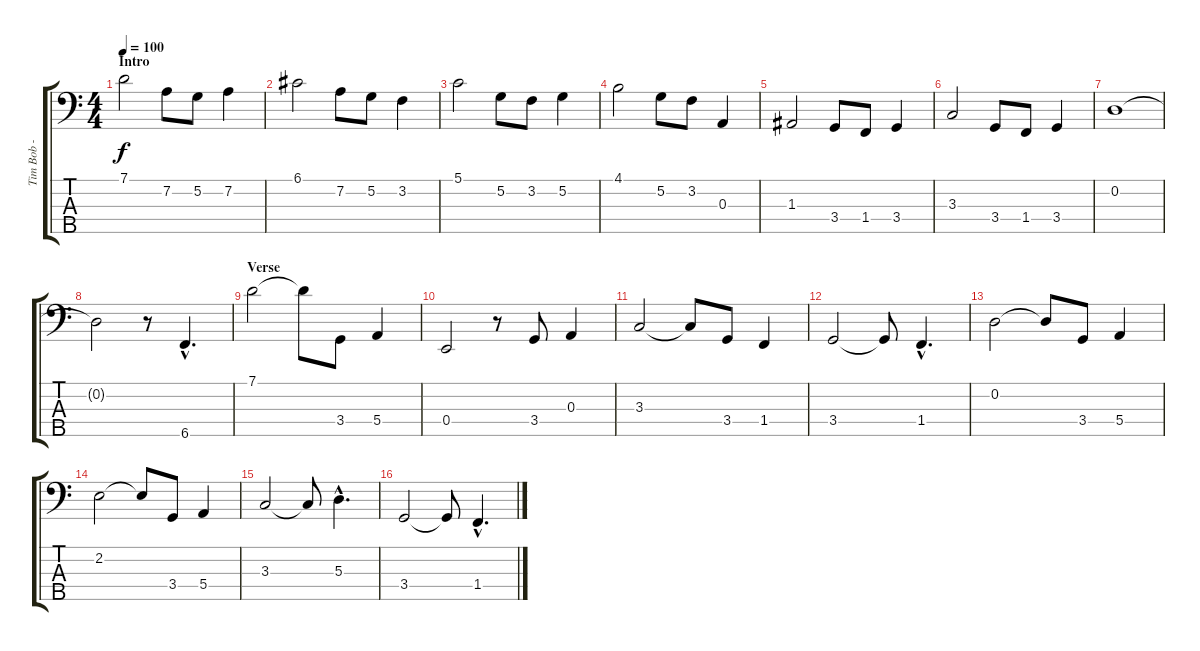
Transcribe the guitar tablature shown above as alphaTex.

\track ("Tim Bob - Bass" "Tim Bob - ") {instrument acousticbass}
\staff {score tabs}
\tuning (G2 D2 A1 E1 B0) {hide}
\ts (4 4)
\section ("" "Intro")
\tempo 100
\clef f4
\ks c
7.1.2{dy f instrument acousticbass} 7.2.8 5.2.8 7.2.4 |
6.1.2 7.2.8 5.2.8 3.2.4 |
5.1.2 5.2.8 3.2.8 5.2.4 |
4.1.2 5.2.8 3.2.8 0.3.4 |
1.3.2 3.4.8 1.4.8 3.4.4 |
3.3.2 3.4.8 1.4.8 3.4.4 |
0.2.1 |
0.2{t}.2 r.8 6.5{hac}.4{d} |
\section ("" "Verse")
7.1.2 7.1{t}.8 3.4.8 5.4.4 |
0.4.2 r.8 3.4.8 0.3.4 |
3.3.2 3.3{t}.8 3.4.8 1.4.4 |
3.4.2 3.4{t}.8 1.4{hac}.4{d} |
0.2.2 0.2{t}.8 3.4.8 5.4.4 |
2.2.2 2.2{t}.8 3.4.8 5.4.4 |
3.3.2 3.3{t}.8 5.3{hac}.4{d} |
3.4.2 3.4{t}.8 1.4{hac}.4{d}
